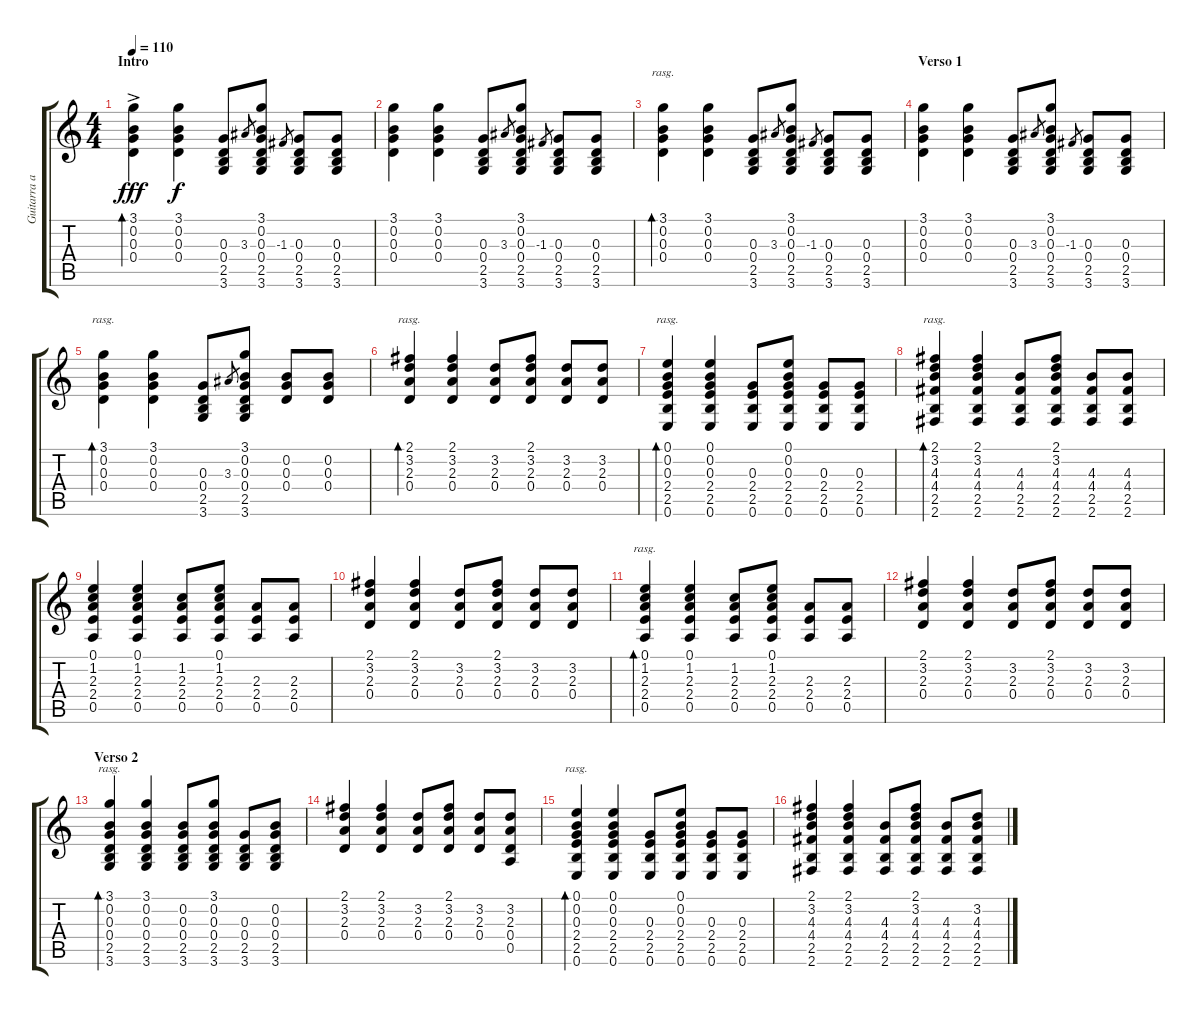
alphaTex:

\track ("Guitarra acústica" "Guitarra a") {instrument acousticguitarnylon}
\staff {score tabs}
\tuning (E4 B3 G3 D3 A2 E2) {hide}
\ts (4 4)
\section ("" "Intro")
\tempo 110
\clef g2
\ks c
(3.1{ac} 0.2 0.3 0.4).4{bd 120 dy fff instrument acousticguitarnylon} (3.1 0.2 0.3 0.4).4{dy f} (0.3 0.4 2.5 3.6).8 3.3.8{gr} (3.1 0.2 0.3 0.4 2.5 3.6).8 -1.3.8{gr} (0.3 0.4 2.5 3.6).8 (0.3 0.4 2.5 3.6).8 |
(3.1 0.2 0.3 0.4).4 (3.1 0.2 0.3 0.4).4 (0.3 0.4 2.5 3.6).8 3.3.8{gr} (3.1 0.2 0.3 0.4 2.5 3.6).8 -1.3.8{gr} (0.3 0.4 2.5 3.6).8 (0.3 0.4 2.5 3.6).8 |
(3.1 0.2 0.3 0.4).4{bd 60 rasg ii} (3.1 0.2 0.3 0.4).4 (0.3 0.4 2.5 3.6).8 3.3.8{gr} (3.1 0.2 0.3 0.4 2.5 3.6).8 -1.3.8{gr} (0.3 0.4 2.5 3.6).8 (0.3 0.4 2.5 3.6).8 |
\section ("" "Verso 1")
(3.1 0.2 0.3 0.4).4 (3.1 0.2 0.3 0.4).4 (0.3 0.4 2.5 3.6).8 3.3.8{gr} (3.1 0.2 0.3 0.4 2.5 3.6).8 -1.3.8{gr} (0.3 0.4 2.5 3.6).8 (0.3 0.4 2.5 3.6).8 |
(3.1 0.2 0.3 0.4).4{bd 30 rasg ii} (3.1 0.2 0.3 0.4).4 (0.3 0.4 2.5 3.6).8 3.3.8{gr} (3.1 0.2 0.3 0.4 2.5 3.6).8 (0.2 0.3 0.4).8 (0.2 0.3 0.4).8 |
(2.1 3.2 2.3 0.4).4{bd 30 rasg ii} (2.1 3.2 2.3 0.4).4 (3.2 2.3 0.4).8 (2.1 3.2 2.3 0.4).8 (3.2 2.3 0.4).8 (3.2 2.3 0.4).8 |
(0.1 0.2 0.3 2.4 2.5 0.6).4{bd 30 rasg ii} (0.1 0.2 0.3 2.4 2.5 0.6).4 (0.3 2.4 2.5 0.6).8 (0.1 0.2 0.3 2.4 2.5 0.6).8 (0.3 2.4 2.5 0.6).8 (0.3 2.4 2.5 0.6).8 |
(2.1 3.2 4.3 4.4 2.5 2.6).4{bd 30 rasg ii} (2.1 3.2 4.3 4.4 2.5 2.6).4 (4.3 4.4 2.5 2.6).8 (2.1 3.2 4.3 4.4 2.5 2.6).8 (4.3 4.4 2.5 2.6).8 (4.3 4.4 2.5 2.6).8 |
(0.1 1.2 2.3 2.4 0.5).4 (0.1 1.2 2.3 2.4 0.5).4 (1.2 2.3 2.4 0.5).8 (0.1 1.2 2.3 2.4 0.5).8 (2.3 2.4 0.5).8 (2.3 2.4 0.5).8 |
(2.1 3.2 2.3 0.4).4 (2.1 3.2 2.3 0.4).4 (3.2 2.3 0.4).8 (2.1 3.2 2.3 0.4).8 (3.2 2.3 0.4).8 (3.2 2.3 0.4).8 |
(0.1 1.2 2.3 2.4 0.5).4{bd 30 rasg ii} (0.1 1.2 2.3 2.4 0.5).4 (1.2 2.3 2.4 0.5).8 (0.1 1.2 2.3 2.4 0.5).8 (2.3 2.4 0.5).8 (2.3 2.4 0.5).8 |
(2.1 3.2 2.3 0.4).4 (2.1 3.2 2.3 0.4).4 (3.2 2.3 0.4).8 (2.1 3.2 2.3 0.4).8 (3.2 2.3 0.4).8 (3.2 2.3 0.4).8 |
\section ("" "Verso 2")
(3.1 0.2 0.3 0.4 2.5 3.6).4{bd 30 rasg ii} (3.1 0.2 0.3 0.4 2.5 3.6).4 (0.2 0.3 0.4 2.5 3.6).8 (3.1 0.2 0.3 0.4 2.5 3.6).8 (0.3 0.4 2.5 3.6).8 (0.2 0.3 0.4 2.5 3.6).8 |
(2.1 3.2 2.3 0.4).4 (2.1 3.2 2.3 0.4).4 (3.2 2.3 0.4).8 (2.1 3.2 2.3 0.4).8 (3.2 2.3 0.4).8 (3.2 2.3 0.4 0.5).8 |
(0.1 0.2 0.3 2.4 2.5 0.6).4{bd 30 rasg ii} (0.1 0.2 0.3 2.4 2.5 0.6).4 (0.3 2.4 2.5 0.6).8 (0.1 0.2 0.3 2.4 2.5 0.6).8 (0.3 2.4 2.5 0.6).8 (0.3 2.4 2.5 0.6).8 |
(2.1 3.2 4.3 4.4 2.5 2.6).4 (2.1 3.2 4.3 4.4 2.5 2.6).4 (4.3 4.4 2.5 2.6).8 (2.1 3.2 4.3 4.4 2.5 2.6).8 (4.3 4.4 2.5 2.6).8 (3.2 4.3 4.4 2.5 2.6).8
